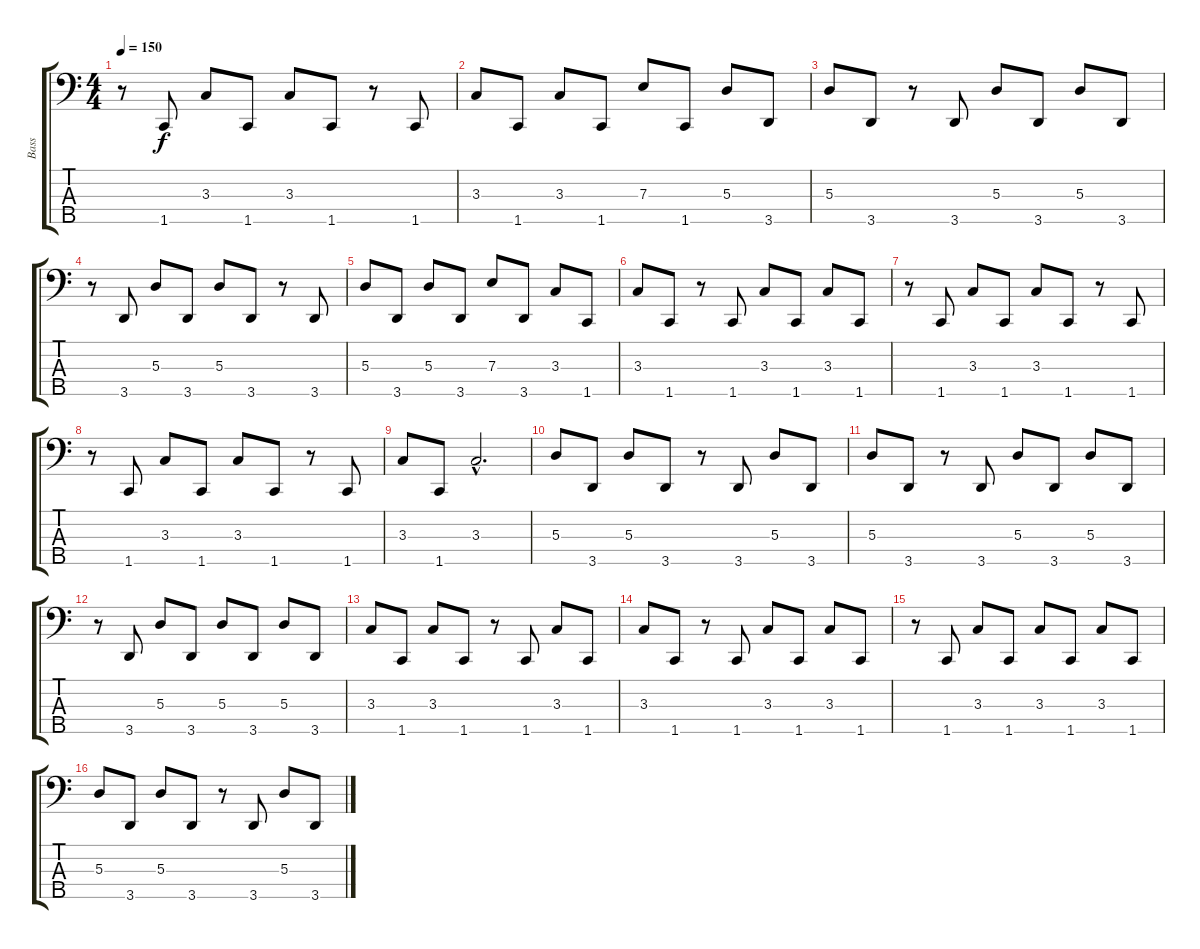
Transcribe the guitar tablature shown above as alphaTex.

\track ("Bass" "Bass") {instrument synthbass1}
\staff {score tabs}
\tuning (G2 D2 A1 E1 B0) {hide}
\ts (4 4)
\tempo 150
\clef f4
\ks c
r.8{dy f} 1.5.8 3.3.8 1.5.8 3.3.8 1.5.8 r.8 1.5.8 |
3.3.8 1.5.8 3.3.8 1.5.8 7.3.8 1.5.8 5.3.8 3.5.8 |
5.3.8 3.5.8 r.8 3.5.8 5.3.8 3.5.8 5.3.8 3.5.8 |
r.8 3.5.8 5.3.8 3.5.8 5.3.8 3.5.8 r.8 3.5.8 |
5.3.8 3.5.8 5.3.8 3.5.8 7.3.8 3.5.8 3.3.8 1.5.8 |
3.3.8 1.5.8 r.8 1.5.8 3.3.8 1.5.8 3.3.8 1.5.8 |
r.8 1.5.8 3.3.8 1.5.8 3.3.8 1.5.8 r.8 1.5.8 |
r.8 1.5.8 3.3.8 1.5.8 3.3.8 1.5.8 r.8 1.5.8 |
3.3.8 1.5.8 3.3{hac}.2{d} |
5.3.8 3.5.8 5.3.8 3.5.8 r.8 3.5.8 5.3.8 3.5.8 |
5.3.8 3.5.8 r.8 3.5.8 5.3.8 3.5.8 5.3.8 3.5.8 |
r.8 3.5.8 5.3.8 3.5.8 5.3.8 3.5.8 5.3.8 3.5.8 |
3.3.8 1.5.8 3.3.8 1.5.8 r.8 1.5.8 3.3.8 1.5.8 |
3.3.8 1.5.8 r.8 1.5.8 3.3.8 1.5.8 3.3.8 1.5.8 |
r.8 1.5.8 3.3.8 1.5.8 3.3.8 1.5.8 3.3.8 1.5.8 |
5.3.8 3.5.8 5.3.8 3.5.8 r.8 3.5.8 5.3.8 3.5.8
